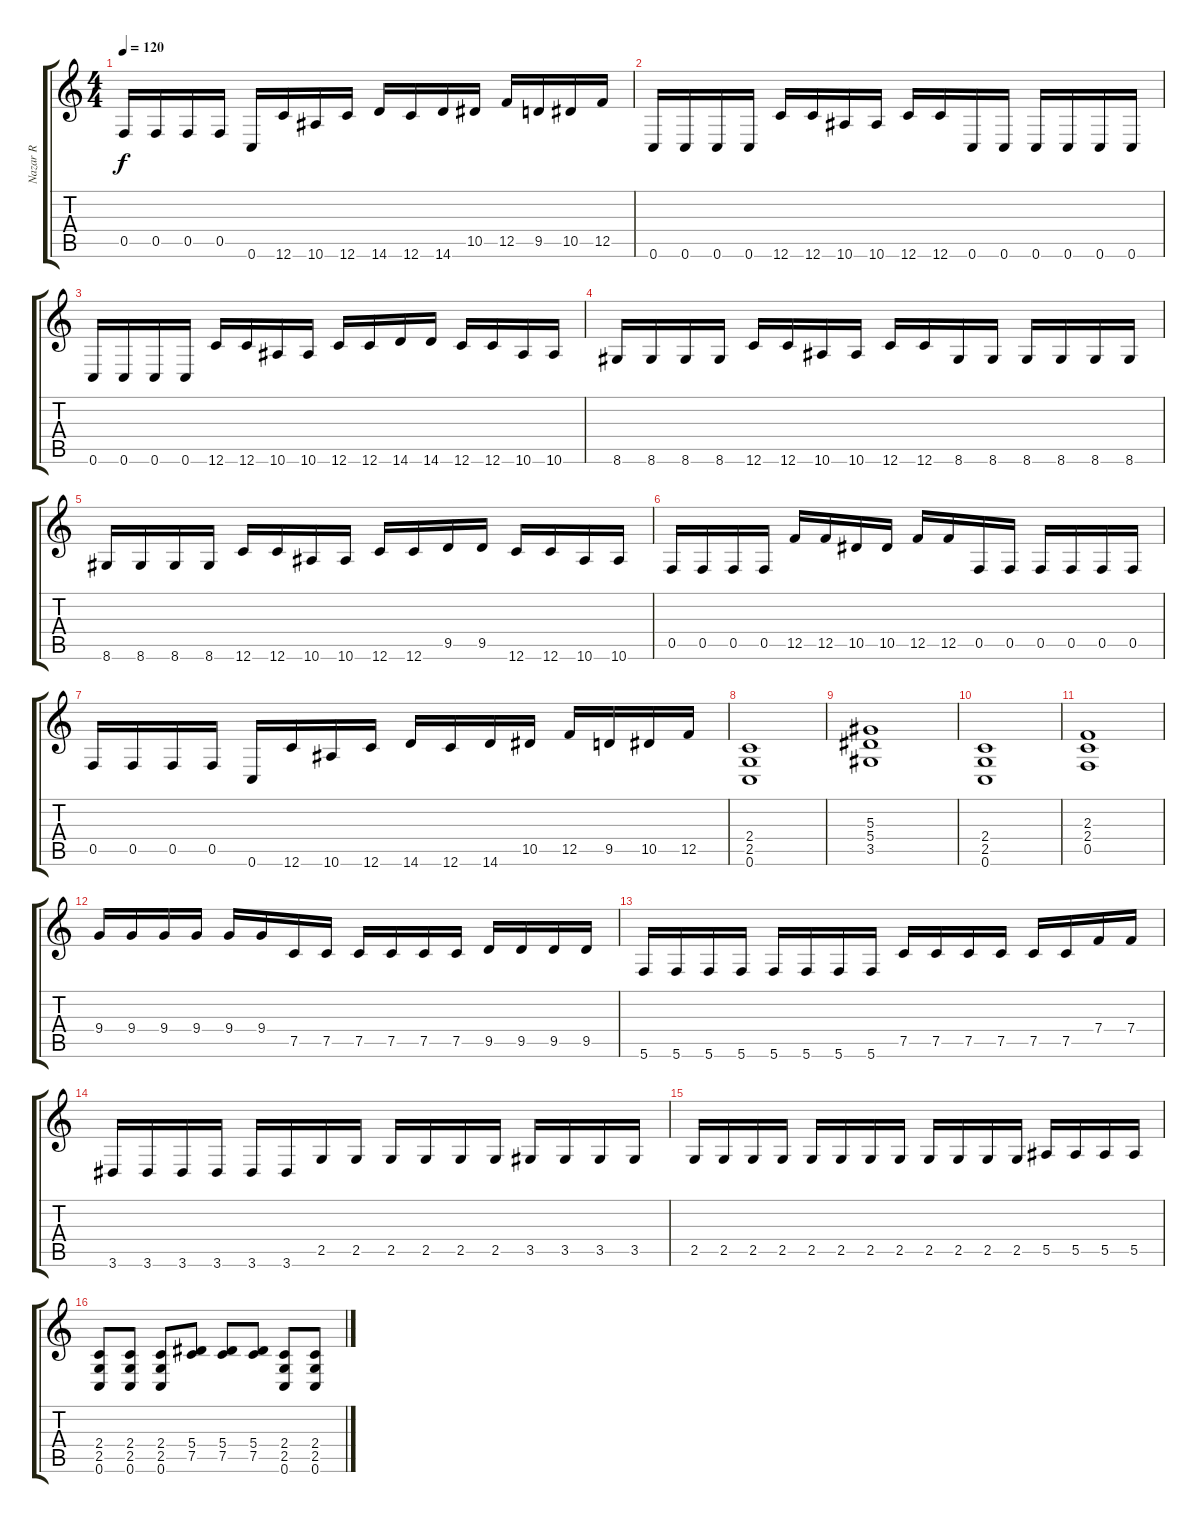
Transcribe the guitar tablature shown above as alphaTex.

\track ("Nazar R" "Nazar R") {instrument distortionguitar}
\staff {score tabs}
\tuning (C4 G3 Eb3 Bb2 F2 C2) {hide}
\ts (4 4)
\tempo 120
\clef g2
\ks c
0.5.16{dy f} 0.5.16 0.5.16 0.5.16 0.6.16 12.6.16 10.6.16 12.6.16 14.6.16 12.6.16 14.6.16 10.5.16 12.5.16 9.5.16 10.5.16 12.5.16 |
0.6.16 0.6.16 0.6.16 0.6.16 12.6.16 12.6.16 10.6.16 10.6.16 12.6.16 12.6.16 0.6.16 0.6.16 0.6.16 0.6.16 0.6.16 0.6.16 |
0.6.16 0.6.16 0.6.16 0.6.16 12.6.16 12.6.16 10.6.16 10.6.16 12.6.16 12.6.16 14.6.16 14.6.16 12.6.16 12.6.16 10.6.16 10.6.16 |
8.6.16 8.6.16 8.6.16 8.6.16 12.6.16 12.6.16 10.6.16 10.6.16 12.6.16 12.6.16 8.6.16 8.6.16 8.6.16 8.6.16 8.6.16 8.6.16 |
8.6.16 8.6.16 8.6.16 8.6.16 12.6.16 12.6.16 10.6.16 10.6.16 12.6.16 12.6.16 9.5.16 9.5.16 12.6.16 12.6.16 10.6.16 10.6.16 |
0.5.16 0.5.16 0.5.16 0.5.16 12.5.16 12.5.16 10.5.16 10.5.16 12.5.16 12.5.16 0.5.16 0.5.16 0.5.16 0.5.16 0.5.16 0.5.16 |
0.5.16 0.5.16 0.5.16 0.5.16 0.6.16 12.6.16 10.6.16 12.6.16 14.6.16 12.6.16 14.6.16 10.5.16 12.5.16 9.5.16 10.5.16 12.5.16 |
(2.4 2.5 0.6).1 |
(5.3 5.4 3.5).1 |
(2.4 2.5 0.6).1 |
(2.3 2.4 0.5).1 |
9.4.16 9.4.16 9.4.16 9.4.16 9.4.16 9.4.16 7.5.16 7.5.16 7.5.16 7.5.16 7.5.16 7.5.16 9.5.16 9.5.16 9.5.16 9.5.16 |
5.6.16 5.6.16 5.6.16 5.6.16 5.6.16 5.6.16 5.6.16 5.6.16 7.5.16 7.5.16 7.5.16 7.5.16 7.5.16 7.5.16 7.4.16 7.4.16 |
3.6.16 3.6.16 3.6.16 3.6.16 3.6.16 3.6.16 2.5.16 2.5.16 2.5.16 2.5.16 2.5.16 2.5.16 3.5.16 3.5.16 3.5.16 3.5.16 |
2.5.16 2.5.16 2.5.16 2.5.16 2.5.16 2.5.16 2.5.16 2.5.16 2.5.16 2.5.16 2.5.16 2.5.16 5.5.16 5.5.16 5.5.16 5.5.16 |
(2.4 2.5 0.6).8 (2.4 2.5 0.6).8 (2.4 2.5 0.6).8 (5.4 7.5).8 (5.4 7.5).8 (5.4 7.5).8 (2.4 2.5 0.6).8 (2.4 2.5 0.6).8
